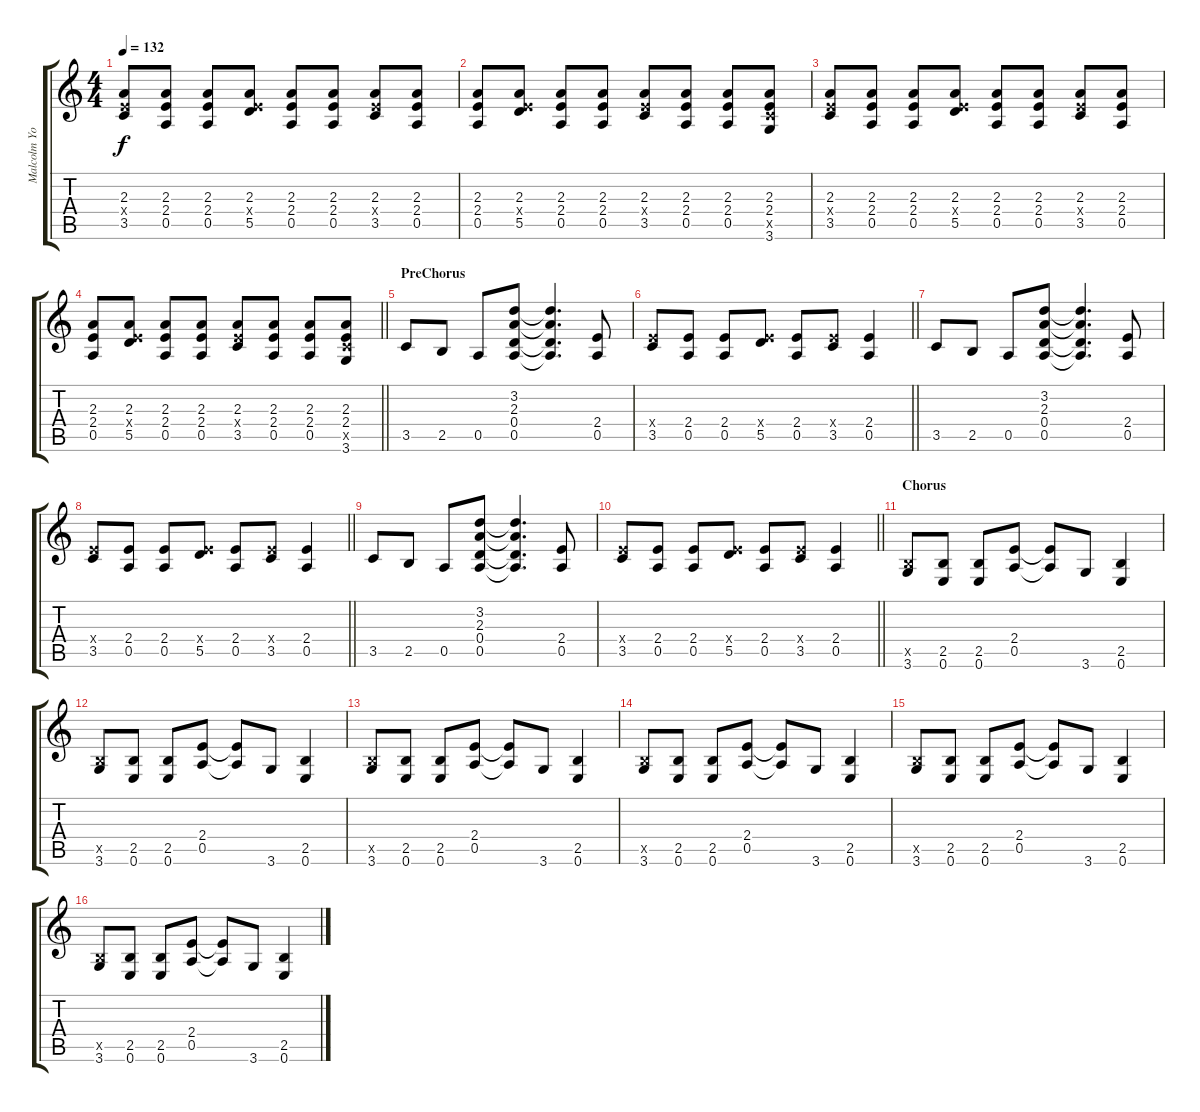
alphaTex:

\track ("Malcolm Young - Rhythm w/dist" "Malcolm Yo") {instrument distortionguitar}
\staff {score tabs}
\tuning (E4 B3 G3 D3 A2 E2) {hide}
\ts (4 4)
\tempo 132
\clef g2
\ks c
(2.3 2.4{x} 3.5).8{dy f} (2.3 2.4 0.5).8 (2.3 2.4 0.5).8 (2.3 2.4{x} 5.5).8 (2.3 2.4 0.5).8 (2.3 2.4 0.5).8 (2.3 2.4{x} 3.5).8 (2.3 2.4 0.5).8 |
(2.3 2.4 0.5).8 (2.3 2.4{x} 5.5).8 (2.3 2.4 0.5).8 (2.3 2.4 0.5).8 (2.3 2.4{x} 3.5).8 (2.3 2.4 0.5).8 (2.3 2.4 0.5).8 (2.3 2.4 3.5{x} 3.6).8 |
(2.3 2.4{x} 3.5).8 (2.3 2.4 0.5).8 (2.3 2.4 0.5).8 (2.3 2.4{x} 5.5).8 (2.3 2.4 0.5).8 (2.3 2.4 0.5).8 (2.3 2.4{x} 3.5).8 (2.3 2.4 0.5).8 |
\barLineRight lightlight
(2.3 2.4 0.5).8 (2.3 2.4{x} 5.5).8 (2.3 2.4 0.5).8 (2.3 2.4 0.5).8 (2.3 2.4{x} 3.5).8 (2.3 2.4 0.5).8 (2.3 2.4 0.5).8 (2.3 2.4 3.5{x} 3.6).8 |
\section ("" "PreChorus")
3.5.8 2.5.8 0.5.8 (3.2 2.3 0.4 0.5).8 (3.2{t} 2.3{t} 0.4{t} 0.5{t}).4{d} (2.4 0.5).8 |
\barLineRight lightlight
(2.4{x} 3.5).8 (2.4 0.5).8 (2.4 0.5).8 (2.4{x} 5.5).8 (2.4 0.5).8 (2.4{x} 3.5).8 (2.4 0.5).4 |
3.5.8 2.5.8 0.5.8 (3.2 2.3 0.4 0.5).8 (3.2{t} 2.3{t} 0.4{t} 0.5{t}).4{d} (2.4 0.5).8 |
\barLineRight lightlight
(2.4{x} 3.5).8 (2.4 0.5).8 (2.4 0.5).8 (2.4{x} 5.5).8 (2.4 0.5).8 (2.4{x} 3.5).8 (2.4 0.5).4 |
3.5.8 2.5.8 0.5.8 (3.2 2.3 0.4 0.5).8 (3.2{t} 2.3{t} 0.4{t} 0.5{t}).4{d} (2.4 0.5).8 |
\barLineRight lightlight
(2.4{x} 3.5).8 (2.4 0.5).8 (2.4 0.5).8 (2.4{x} 5.5).8 (2.4 0.5).8 (2.4{x} 3.5).8 (2.4 0.5).4 |
\section ("" "Chorus")
(2.5{x} 3.6).8 (2.5 0.6).8 (2.5 0.6).8 (2.4 0.5).8 (2.4{t} 0.5{t}).8 3.6.8 (2.5 0.6).4 |
(2.5{x} 3.6).8 (2.5 0.6).8 (2.5 0.6).8 (2.4 0.5).8 (2.4{t} 0.5{t}).8 3.6.8 (2.5 0.6).4 |
(2.5{x} 3.6).8 (2.5 0.6).8 (2.5 0.6).8 (2.4 0.5).8 (2.4{t} 0.5{t}).8 3.6.8 (2.5 0.6).4 |
(2.5{x} 3.6).8 (2.5 0.6).8 (2.5 0.6).8 (2.4 0.5).8 (2.4{t} 0.5{t}).8 3.6.8 (2.5 0.6).4 |
(2.5{x} 3.6).8 (2.5 0.6).8 (2.5 0.6).8 (2.4 0.5).8 (2.4{t} 0.5{t}).8 3.6.8 (2.5 0.6).4 |
(2.5{x} 3.6).8 (2.5 0.6).8 (2.5 0.6).8 (2.4 0.5).8 (2.4{t} 0.5{t}).8 3.6.8 (2.5 0.6).4
